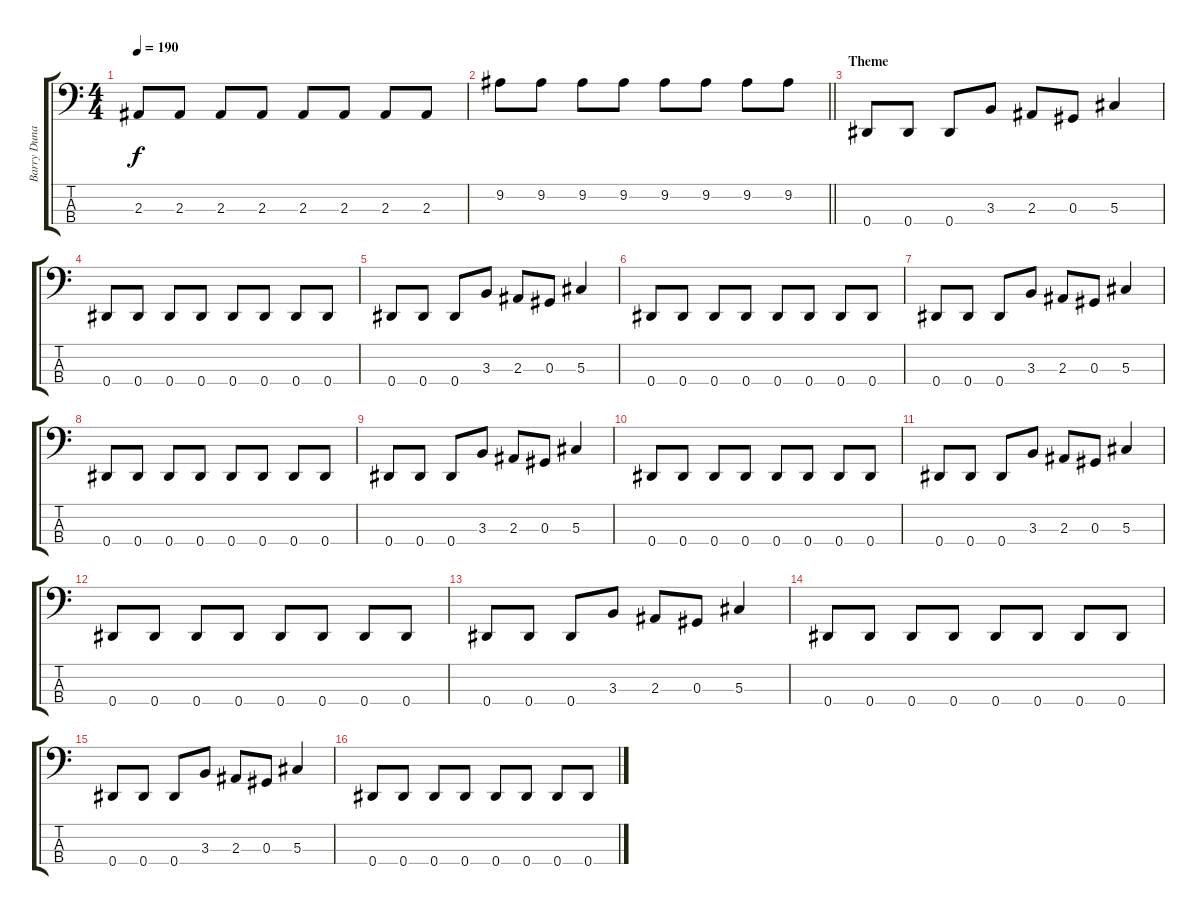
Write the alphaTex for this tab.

\track ("Barry Dunaway" "Barry Duna") {instrument electricbassfinger}
\staff {score tabs}
\tuning (Gb2 Db2 Ab1 Eb1) {hide}
\ts (4 4)
\tempo 190
\clef f4
\ks c
2.3.8{dy f} 2.3.8 2.3.8 2.3.8 2.3.8 2.3.8 2.3.8 2.3.8 |
\barLineRight lightlight
9.2.8 9.2.8 9.2.8 9.2.8 9.2.8 9.2.8 9.2.8 9.2.8 |
\section ("" "Theme")
0.4.8 0.4.8 0.4.8 3.3.8 2.3.8 0.3.8 5.3.4 |
0.4.8 0.4.8 0.4.8 0.4.8 0.4.8 0.4.8 0.4.8 0.4.8 |
0.4.8 0.4.8 0.4.8 3.3.8 2.3.8 0.3.8 5.3.4 |
0.4.8 0.4.8 0.4.8 0.4.8 0.4.8 0.4.8 0.4.8 0.4.8 |
0.4.8 0.4.8 0.4.8 3.3.8 2.3.8 0.3.8 5.3.4 |
0.4.8 0.4.8 0.4.8 0.4.8 0.4.8 0.4.8 0.4.8 0.4.8 |
0.4.8 0.4.8 0.4.8 3.3.8 2.3.8 0.3.8 5.3.4 |
0.4.8 0.4.8 0.4.8 0.4.8 0.4.8 0.4.8 0.4.8 0.4.8 |
0.4.8 0.4.8 0.4.8 3.3.8 2.3.8 0.3.8 5.3.4 |
0.4.8 0.4.8 0.4.8 0.4.8 0.4.8 0.4.8 0.4.8 0.4.8 |
0.4.8 0.4.8 0.4.8 3.3.8 2.3.8 0.3.8 5.3.4 |
0.4.8 0.4.8 0.4.8 0.4.8 0.4.8 0.4.8 0.4.8 0.4.8 |
0.4.8 0.4.8 0.4.8 3.3.8 2.3.8 0.3.8 5.3.4 |
0.4.8 0.4.8 0.4.8 0.4.8 0.4.8 0.4.8 0.4.8 0.4.8
